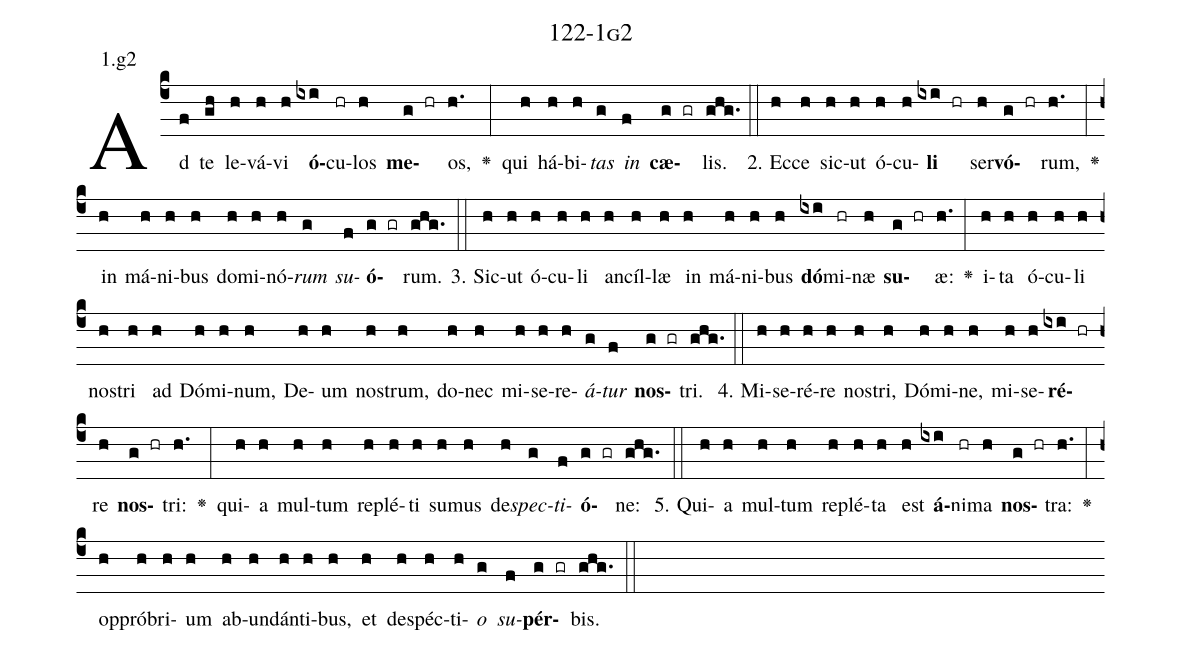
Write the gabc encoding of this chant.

name: 122-1g2;
annotation: 1.g2;
%%
(c4)Ad(f) te(gh) le(h)vá(h)vi(h) <b>ó</b>(ixi)cu(hr)los(h) <b>me</b>(g hr)os,(h.) <v>\greheightstar</v>(:) qui(h) há(h)bi(h)<i>tas</i>(g) <i>in</i>(f) <b>cæ</b>(g gr)lis.(ghg.) (::)
2. Ec(h)ce(h) sic(h)ut(h) ó(h)cu(h)<b>li</b>(ixi hr) ser(h)<b>vó</b>(g hr)rum,(h.) <v>\greheightstar</v>(:) in(h) má(h)ni(h)bus(h) do(h)mi(h)nó(h)<i>rum</i>(g) <i>su</i>(f)<b>ó</b>(g gr)rum.(ghg.) (::)
3. Sic(h)ut(h) ó(h)cu(h)li(h) an(h)cíl(h)læ(h) in(h) má(h)ni(h)bus(h) <b>dó</b>(ixi)mi(hr)næ(h) <b>su</b>(g hr)æ:(h.) <v>\greheightstar</v>(:) i(h)ta(h) ó(h)cu(h)li(h) nos(h)tri(h) ad(h) Dó(h)mi(h)num,(h) De(h)um(h) nos(h)trum,(h) do(h)nec(h) mi(h)se(h)re(h)<i>á</i>(g)<i>tur</i>(f) <b>nos</b>(g gr)tri.(ghg.) (::)
4. Mi(h)se(h)ré(h)re(h) nos(h)tri,(h) Dó(h)mi(h)ne,(h) mi(h)se(h)<b>ré</b>(ixi hr)re(h) <b>nos</b>(g hr)tri:(h.) <v>\greheightstar</v>(:) qui(h)a(h) mul(h)tum(h) re(h)plé(h)ti(h) su(h)mus(h) de(h)<i>spec</i>(g)<i>ti</i>(f)<b>ó</b>(g gr)ne:(ghg.) (::)
5. Qui(h)a(h) mul(h)tum(h) re(h)plé(h)ta(h) est(h) <b>á</b>(ixi)ni(hr)ma(h) <b>nos</b>(g hr)tra:(h.) <v>\greheightstar</v>(:) op(h)pró(h)bri(h)um(h) ab(h)un(h)dán(h)ti(h)bus,(h) et(h) de(h)spéc(h)ti(h)<i>o</i>(g) <i>su</i>(f)<b>pér</b>(g gr)bis.(ghg.) (::)
